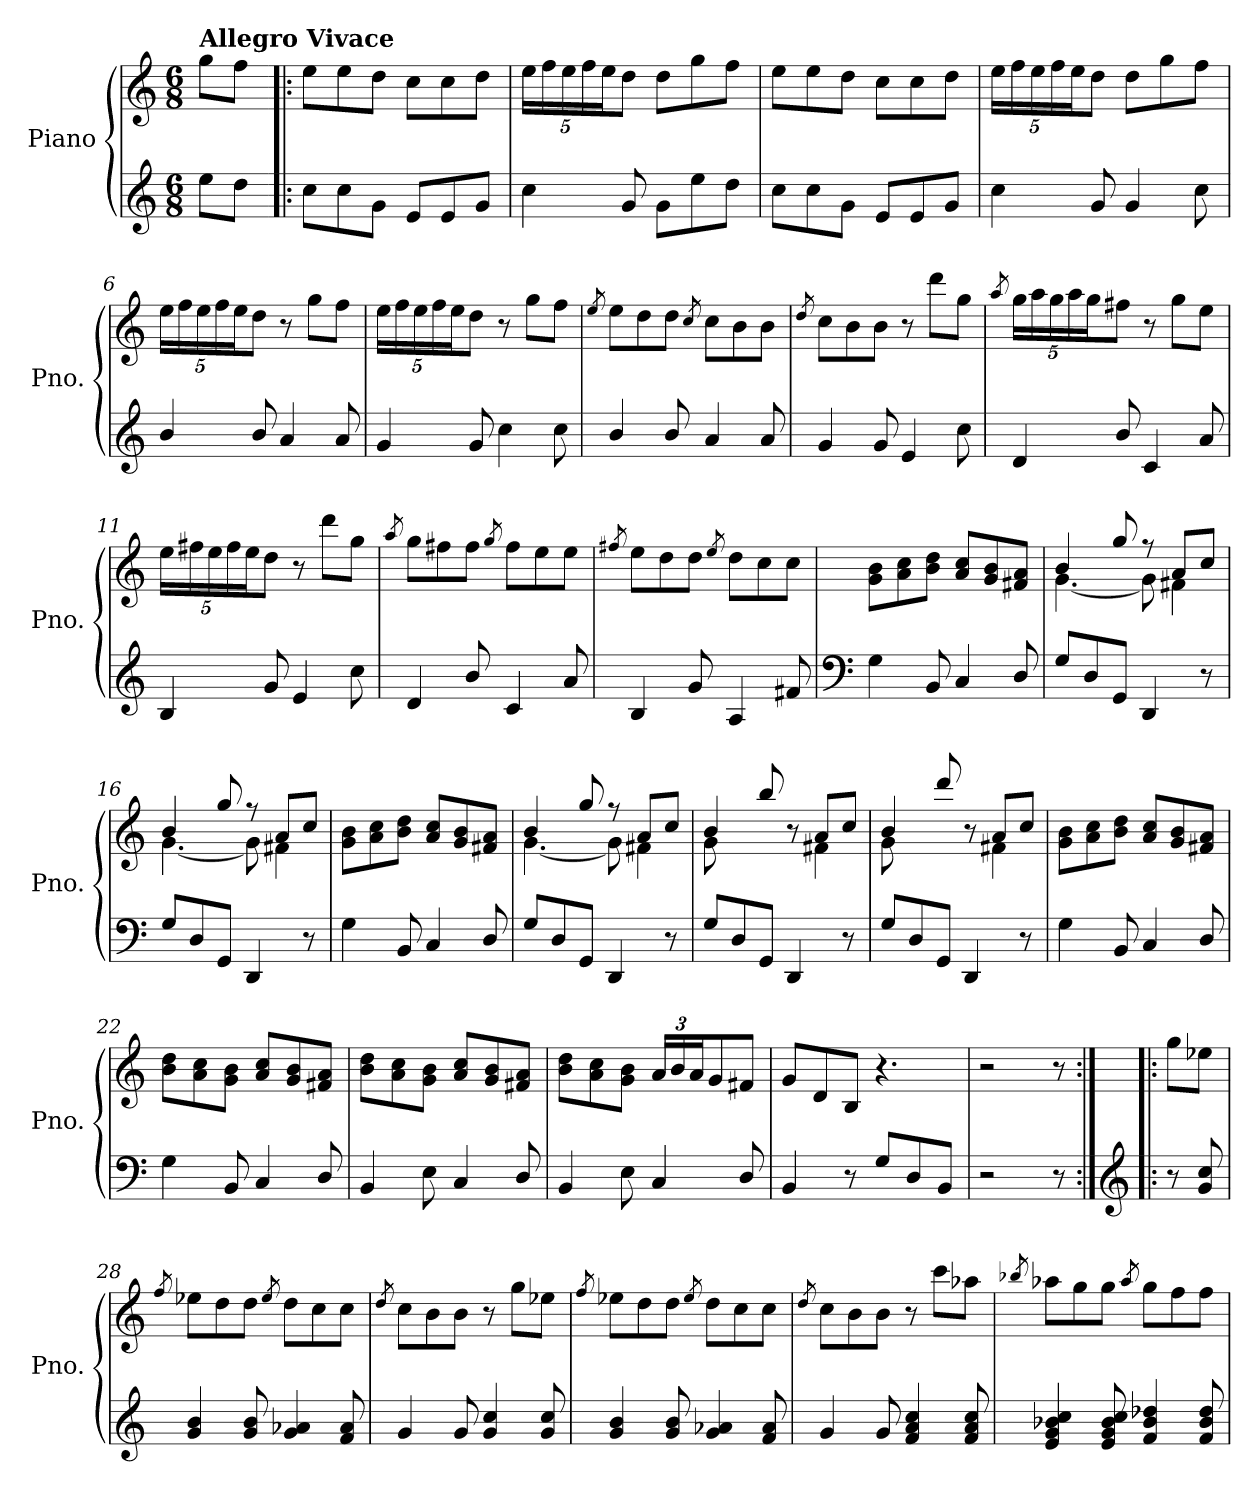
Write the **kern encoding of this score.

**kern	**kern
*part1	*part1
*staff2	*staff1
*I"Piano	*
*I'Pno.	*
*clefG2	*clefG2
*k[]	*k[]
*M6/8	*M6/8
=1	=1
!	!LO:TX:a:B:t=Allegro Vivace
8ee\L	8gg\L
8dd\J	8ff\J
=2!|:	=2!|:
8cc\L	8ee\L
8cc\	8ee\
8g\J	8dd\J
8e/L	8cc\L
8e/	8cc\
8g/J	8dd\J
=3	=3
4cc\	20ee\LL
.	20ff\
.	20ee\
.	20ff\
.	20ee\J
8g/	8dd\J
8g\L	8dd\L
8ee\	8gg\
8dd\J	8ff\J
=4	=4
8cc\L	8ee\L
8cc\	8ee\
8g\J	8dd\J
8e/L	8cc\L
8e/	8cc\
8g/J	8dd\J
=5	=5
4cc\	20ee\LL
.	20ff\
.	20ee\
.	20ff\
.	20ee\J
8g/	8dd\J
4g/	8dd\L
.	8gg\
8cc\	8ff\J
!!LO:LB:g=z
=6	=6
4b/	20ee\LL
.	20ff\
.	20ee\
.	20ff\
.	20ee\J
8b/	8dd\J
4a/	8r
.	8gg\L
8a/	8ff\J
=7	=7
4g/	20ee\LL
.	20ff\
.	20ee\
.	20ff\
.	20ee\J
8g/	8dd\J
4cc\	8r
.	8gg\L
8cc\	8ff\J
=8	=8
.	8qee/
4b/	8ee\L
.	8dd\
8b/	8dd\J
.	8qcc/
4a/	8cc\L
.	8b\
8a/	8b\J
=9	=9
.	8qdd/
4g/	8cc\L
.	8b\
8g/	8b\J
4e/	8r
.	8ddd\L
8cc\	8gg\J
!!LO:LB:g=z
=10	=10
.	8qaa/
4d/	20gg\LL
.	20aa\
.	20gg\
.	20aa\
.	20gg\J
8b/	8ff#X\J
4c/	8r
.	8gg\L
8a/	8ee\J
=11	=11
4B/	20ee\LL
.	20ff#X\
.	20ee\
.	20ff#\
.	20ee\J
8g/	8dd\J
4e/	8r
.	8ddd\L
8cc\	8gg\J
=12	=12
.	8qaa/
4d/	8gg\L
.	8ff#X\
8b/	8ff#\J
.	8qgg/
4c/	8ff#\L
.	8ee\
8a/	8ee\J
=13	=13
.	8qff#X/
4B/	8ee\L
.	8dd\
8g/	8dd\J
.	8qee/
4A/	8dd\L
.	8cc\
8f#X/	8cc\J
!!LO:LB:g=z
=14	=14
*clefF4	*
4G\	8g\ 8b\L
.	8a\ 8cc\
8BB/	8b\ 8dd\J
4C/	8a/ 8cc/L
.	8g/ 8b/
8D/	8f#X/ 8a/J
=15	=15
*	*^
8G/L	4b/	[4.g\
8D/	.	.
8GG/J	8gg/	.
4DD/	8r	8g\]
.	8a/L	4f#X\
8r	8cc/J	.
=16	=16	=16
8G/L	4b/	[4.g\
8D/	.	.
8GG/J	8gg/	.
4DD/	8r	8g\]
.	8a/L	4f#X\
8r	8cc/J	.
*	*v	*v
=17	=17
4G\	8g\ 8b\L
.	8a\ 8cc\
8BB/	8b\ 8dd\J
4C/	8a/ 8cc/L
.	8g/ 8b/
8D/	8f#X/ 8a/J
!!LO:LB:g=z
=18	=18
*	*^
8G/L	4b/	[4.g\
8D/	.	.
8GG/J	8gg/	.
4DD/	8r	8g\]
.	8a/L	4f#X\
8r	8cc/J	.
=19	=19	=19
8G/L	4b/	8g\
8D/	.	4.ryy
8GG/J	8bb/	.
4DD/	8r	.
.	8a/L	4f#X\
8r	8cc/J	.
=20	=20	=20
8G/L	4b/	8g\
8D/	.	4.ryy
8GG/J	8ddd/	.
4DD/	8r	.
.	8a/L	4f#X\
8r	8cc/J	.
*	*v	*v
=21	=21
4G\	8g\ 8b\L
.	8a\ 8cc\
8BB/	8b\ 8dd\J
4C/	8a/ 8cc/L
.	8g/ 8b/
8D/	8f#X/ 8a/J
!!LO:LB:g=z
=22	=22
4G\	8b\ 8dd\L
.	8a\ 8cc\
8BB/	8g\ 8b\J
4C/	8a/ 8cc/L
.	8g/ 8b/
8D/	8f#X/ 8a/J
=23	=23
4BB/	8b\ 8dd\L
.	8a\ 8cc\
8E\	8g\ 8b\J
4C/	8a/ 8cc/L
.	8g/ 8b/
8D/	8f#X/ 8a/J
=24	=24
4BB/	8b\ 8dd\L
.	8a\ 8cc\
8E\	8g\ 8b\J
4C/	24a/LL
.	24b/
.	24a/J
.	8g/
8D/	8f#X/J
=25	=25
4BB/	8g/L
.	8d/
8r	8B/J
8G/L	4.r
8D/	.
8BB/J	.
=26	=26
2r	2r
8r	8r
!!LO:PB:g=z
=27:|!|:	=27:|!|:
*clefG2	*
8r	8gg\L
8g/ 8cc/	8ee-X\J
=28	=28
.	8qff/
4g/ 4b/	8ee-X\L
.	8dd\
8g/ 8b/	8dd\J
.	8qee-/
4g/ 4a-X/	8dd\L
.	8cc\
8f/ 8a-/	8cc\J
=29	=29
.	8qdd/
4g/	8cc\L
.	8b\
8g/	8b\J
4g/ 4cc/	8r
.	8gg\L
8g/ 8cc/	8ee-X\J
=30	=30
.	8qff/
4g/ 4b/	8ee-X\L
.	8dd\
8g/ 8b/	8dd\J
.	8qee-/
4g/ 4a-X/	8dd\L
.	8cc\
8f/ 8a-/	8cc\J
!!LO:LB:g=z
=31	=31
.	8qdd/
4g/	8cc\L
.	8b\
8g/	8b\J
4f/ 4a/ 4cc/	8r
.	8ccc\L
8f/ 8a/ 8cc/	8aa-X\J
=32	=32
.	8qbb-X/
4e/ 4g/ 4b-X/ 4cc/	8aa-X\L
.	8gg\
8e/ 8g/ 8b-/ 8cc/	8gg\J
.	8qaa-/
4f/ 4b-/ 4dd-X/	8gg\L
.	8ff\
8f/ 8b-/ 8dd-/	8ff\J
=	=
*-	*-
